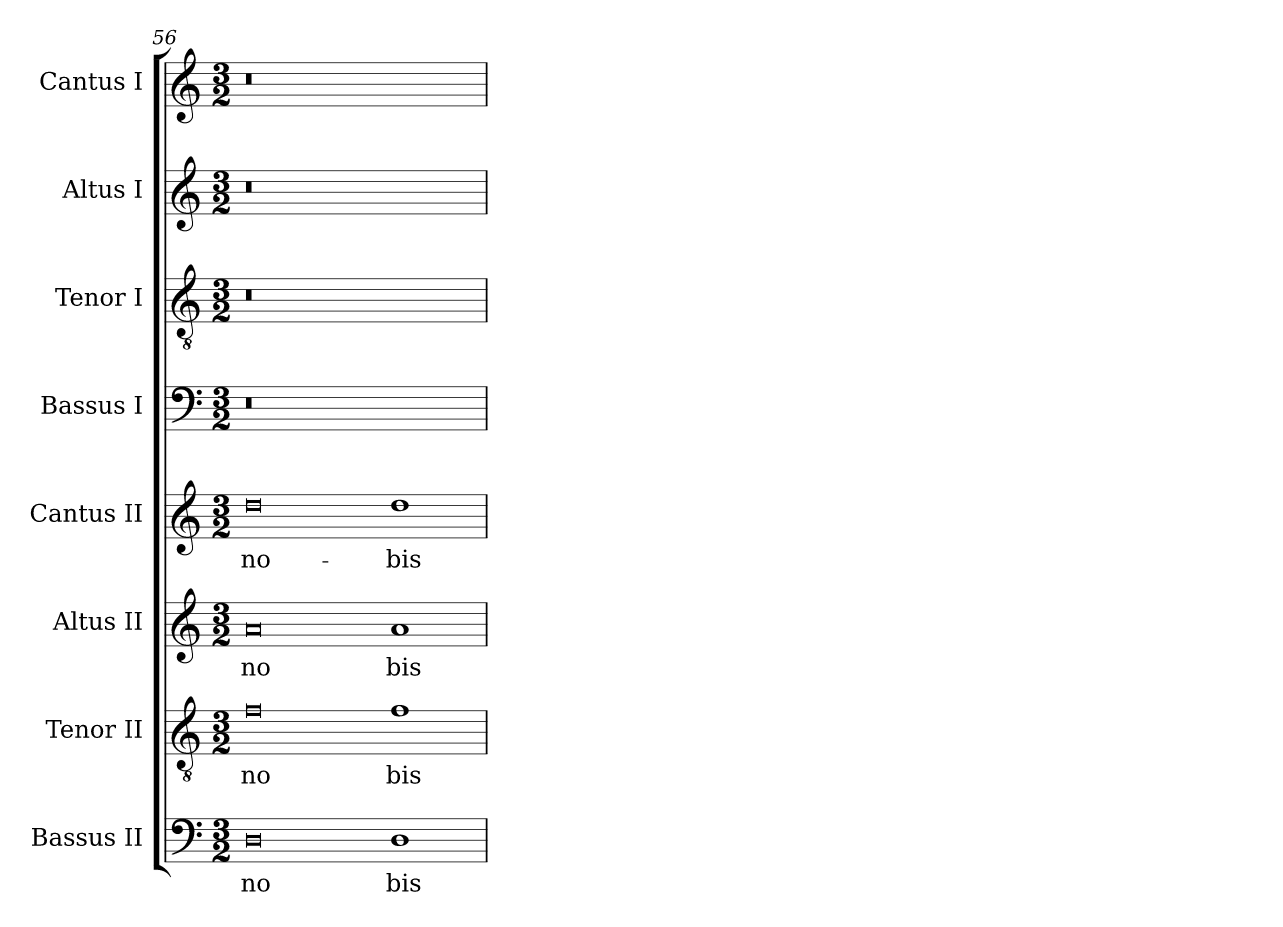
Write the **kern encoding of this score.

**kern	**text	**kern	**text	**kern	**text	**kern	**text	**kern	**kern	**kern	**kern
*part8	*part8	*part7	*part7	*part6	*part6	*part5	*part5	*part4	*part3	*part2	*part1
*staff8	*staff8	*staff7	*staff7	*staff6	*staff6	*staff5	*staff5	*staff4	*staff3	*staff2	*staff1
*I"Bassus II	*	*I"Tenor II	*	*I"Altus II	*	*I"Cantus II	*	*I"Bassus I	*I"Tenor I	*I"Altus I	*I"Cantus I
*clefF4	*	*clefGv2	*	*clefG2	*	*clefG2	*	*clefF4	*clefGv2	*clefG2	*clefG2
*	*	*	*	*k[]	*	*	*	*	*	*	*
*	*	*	*	*C:	*	*	*	*	*	*	*
*M3/2	*	*M3/2	*	*M3/2	*	*M3/2	*	*M3/2	*M3/2	*M3/2	*M3/2
=56	=56	=56	=56	=56	=56	=56	=56	=56	=56	=56	=56
!	!LO:LY:b:cj	!	!LO:LY:b:cj	!	!LO:LY:b:cj	!	!LO:LY:b:cj	!	!	!	!
0D	no	0f	no	0a	no	0dd	no-	0.r	0.r	0.r	0.r
!	!LO:LY:b:cj	!	!LO:LY:b:cj	!	!LO:LY:b:cj	!	!LO:LY:b:cj	!	!	!	!
1D	bis	1f	bis	1a	bis	1dd	-bis	.	.	.	.
=	=	=	=	=	=	=	=	=	=	=	=
*-	*-	*-	*-	*-	*-	*-	*-	*-	*-	*-	*-
